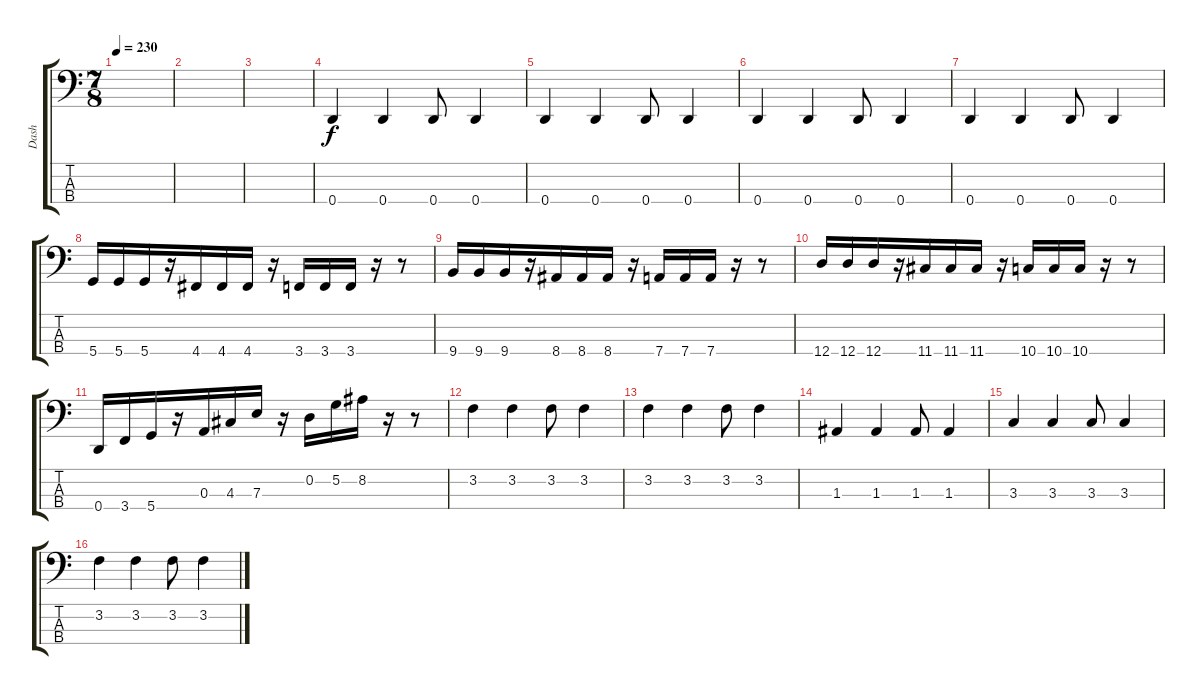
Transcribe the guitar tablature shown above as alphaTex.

\track ("Dash" "Dash") {instrument electricbassfinger}
\staff {score tabs}
\tuning (G2 D2 A1 D1) {hide}
\ts (7 8)
\tempo 230
\clef f4
\ks c
|
|
|
0.4.4 0.4.4 0.4.8 0.4.4 |
0.4.4 0.4.4 0.4.8 0.4.4 |
0.4.4 0.4.4 0.4.8 0.4.4 |
0.4.4 0.4.4 0.4.8 0.4.4 |
5.4.16 5.4.16 5.4.16 r.16 4.4.16 4.4.16 4.4.16 r.16 3.4.16 3.4.16 3.4.16 r.16 r.8 |
9.4.16 9.4.16 9.4.16 r.16 8.4.16 8.4.16 8.4.16 r.16 7.4.16 7.4.16 7.4.16 r.16 r.8 |
12.4.16 12.4.16 12.4.16 r.16 11.4.16 11.4.16 11.4.16 r.16 10.4.16 10.4.16 10.4.16 r.16 r.8 |
0.4.16 3.4.16 5.4.16 r.16 0.3.16 4.3.16 7.3.16 r.16 0.2.16 5.2.16 8.2.16 r.16 r.8 |
3.2.4 3.2.4 3.2.8 3.2.4 |
3.2.4 3.2.4 3.2.8 3.2.4 |
1.3.4 1.3.4 1.3.8 1.3.4 |
3.3.4 3.3.4 3.3.8 3.3.4 |
3.2.4 3.2.4 3.2.8 3.2.4
